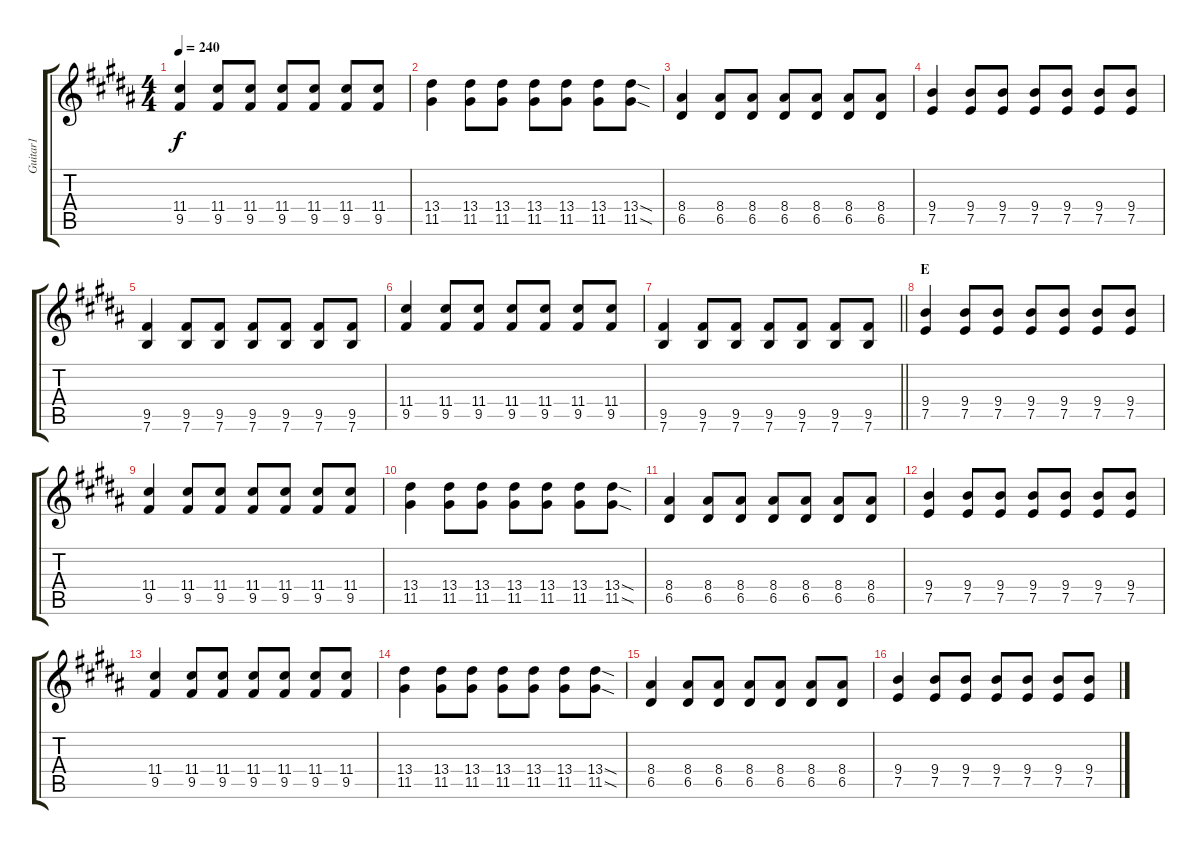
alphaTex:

\track ("Guitar1" "Guitar1") {instrument distortionguitar}
\staff {score tabs}
\tuning (E4 B3 G3 D3 A2 E2) {hide}
\ts (4 4)
\tempo 240
\clef g2
\ks b
(11.4 9.5).4{dy f} (11.4 9.5).8 (11.4 9.5).8 (11.4 9.5).8 (11.4 9.5).8 (11.4 9.5).8 (11.4 9.5).8 |
(13.4 11.5).4 (13.4 11.5).8 (13.4 11.5).8 (13.4 11.5).8 (13.4 11.5).8 (13.4 11.5).8 (13.4{sod} 11.5{sod}).8 |
(8.4 6.5).4 (8.4 6.5).8 (8.4 6.5).8 (8.4 6.5).8 (8.4 6.5).8 (8.4 6.5).8 (8.4 6.5).8 |
(9.4 7.5).4 (9.4 7.5).8 (9.4 7.5).8 (9.4 7.5).8 (9.4 7.5).8 (9.4 7.5).8 (9.4 7.5).8 |
(9.5 7.6).4 (9.5 7.6).8 (9.5 7.6).8 (9.5 7.6).8 (9.5 7.6).8 (9.5 7.6).8 (9.5 7.6).8 |
(11.4 9.5).4 (11.4 9.5).8 (11.4 9.5).8 (11.4 9.5).8 (11.4 9.5).8 (11.4 9.5).8 (11.4 9.5).8 |
\barLineRight lightlight
(9.5 7.6).4 (9.5 7.6).8 (9.5 7.6).8 (9.5 7.6).8 (9.5 7.6).8 (9.5 7.6).8 (9.5 7.6).8 |
\section ("" "E")
(9.4 7.5).4 (9.4 7.5).8 (9.4 7.5).8 (9.4 7.5).8 (9.4 7.5).8 (9.4 7.5).8 (9.4 7.5).8 |
(11.4 9.5).4 (11.4 9.5).8 (11.4 9.5).8 (11.4 9.5).8 (11.4 9.5).8 (11.4 9.5).8 (11.4 9.5).8 |
(13.4 11.5).4 (13.4 11.5).8 (13.4 11.5).8 (13.4 11.5).8 (13.4 11.5).8 (13.4 11.5).8 (13.4{sod} 11.5{sod}).8 |
(8.4 6.5).4 (8.4 6.5).8 (8.4 6.5).8 (8.4 6.5).8 (8.4 6.5).8 (8.4 6.5).8 (8.4 6.5).8 |
(9.4 7.5).4 (9.4 7.5).8 (9.4 7.5).8 (9.4 7.5).8 (9.4 7.5).8 (9.4 7.5).8 (9.4 7.5).8 |
(11.4 9.5).4 (11.4 9.5).8 (11.4 9.5).8 (11.4 9.5).8 (11.4 9.5).8 (11.4 9.5).8 (11.4 9.5).8 |
(13.4 11.5).4 (13.4 11.5).8 (13.4 11.5).8 (13.4 11.5).8 (13.4 11.5).8 (13.4 11.5).8 (13.4{sod} 11.5{sod}).8 |
(8.4 6.5).4 (8.4 6.5).8 (8.4 6.5).8 (8.4 6.5).8 (8.4 6.5).8 (8.4 6.5).8 (8.4 6.5).8 |
(9.4 7.5).4 (9.4 7.5).8 (9.4 7.5).8 (9.4 7.5).8 (9.4 7.5).8 (9.4 7.5).8 (9.4 7.5).8
